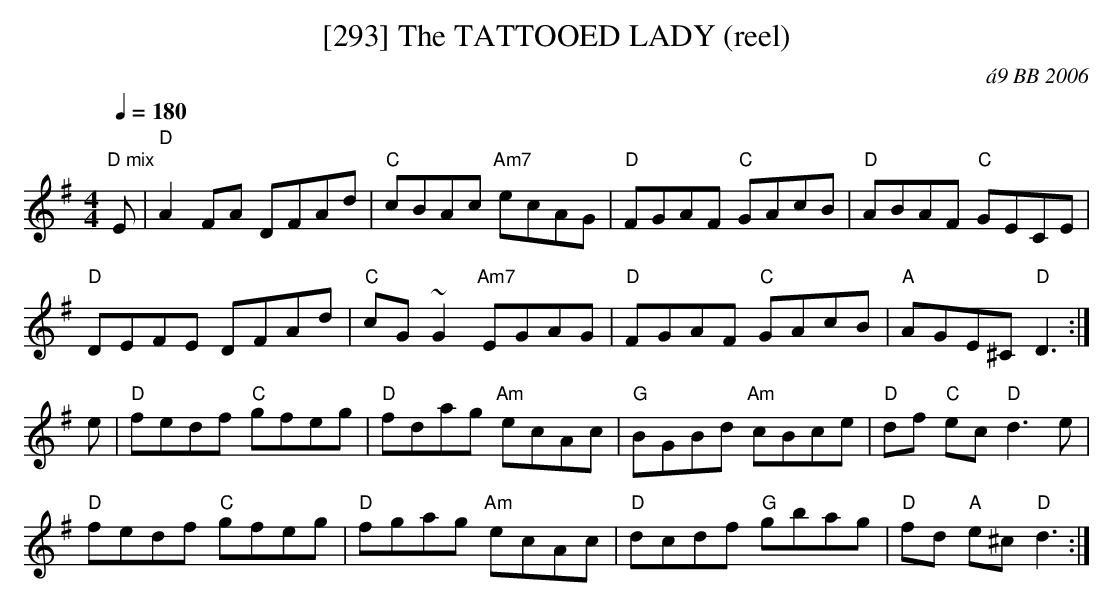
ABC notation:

X:1
T:[293] The TATTOOED LADY (reel)
C:\'a9 BB 2006
L:1/8
M:4/4
Q:1/4=180
K:G
"D mix"
E|"D"A2 FA DFAd|"C" cBAc "Am7"ecAG|"D" FGAF "C"GAcB|"D" ABAF "C" GECE|
"D" DEFE DFAd|"C"cG ~G2 "Am7"EGAG|"D" FGAF "C"GAcB|"A" AGE^C "D"D3 :|
e|"D"fedf "C"gfeg|"D" fdag "Am"ecAc|"G"BGBd "Am" cBce|"D"df "C"ec "D" d3e|
"D"fedf "C"gfeg|"D" fgag "Am"ecAc|"D"dcdf "G"gbag|"D"fd "A"e^c "D" d3 :|
